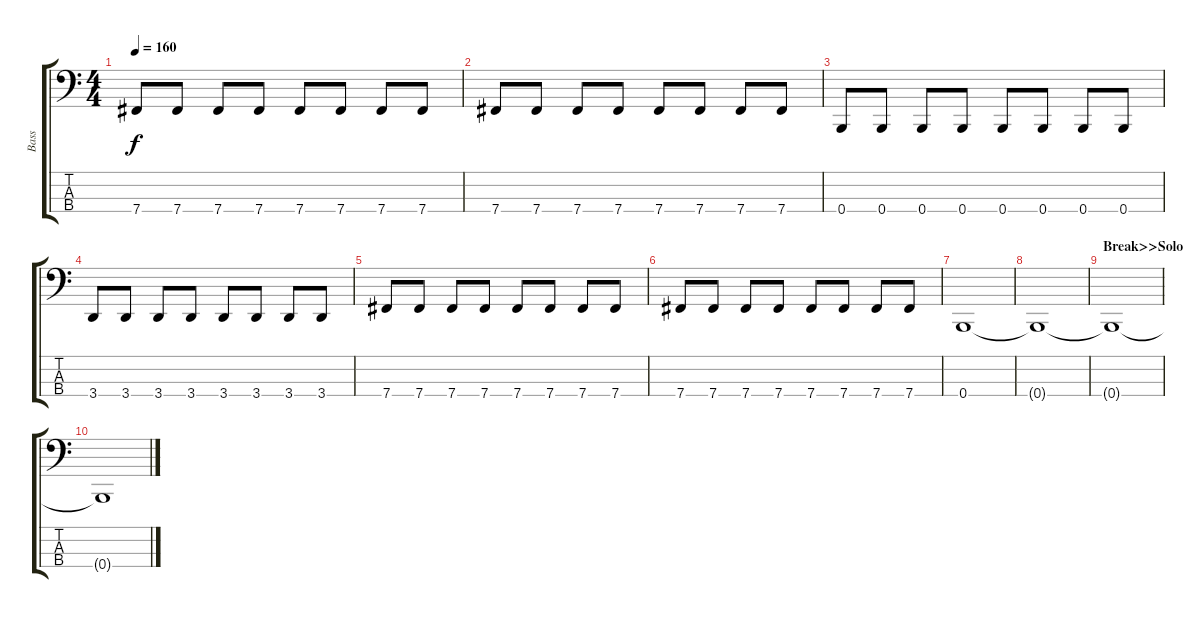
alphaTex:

\track ("Bass" "Bass") {instrument fretlessbass}
\staff {score tabs}
\tuning (D2 A1 E1 B0) {hide}
\ts (4 4)
\tempo 160
\clef f4
\ks c
7.4.8{dy f instrument electricbassfinger} 7.4.8 7.4.8 7.4.8 7.4.8 7.4.8 7.4.8 7.4.8 |
7.4.8{instrument electricbassfinger} 7.4.8 7.4.8 7.4.8 7.4.8 7.4.8 7.4.8 7.4.8 |
0.4.8{instrument electricbassfinger} 0.4.8 0.4.8 0.4.8 0.4.8 0.4.8 0.4.8 0.4.8 |
3.4.8{instrument electricbassfinger} 3.4.8 3.4.8 3.4.8 3.4.8 3.4.8 3.4.8 3.4.8 |
7.4.8{instrument electricbassfinger} 7.4.8 7.4.8 7.4.8 7.4.8 7.4.8 7.4.8 7.4.8 |
7.4.8{instrument electricbassfinger} 7.4.8 7.4.8 7.4.8 7.4.8 7.4.8 7.4.8 7.4.8 |
0.4.1{instrument fretlessbass} |
0.4{t}.1 |
\section ("" "Break>>Solo")
0.4{t}.1 |
0.4{t}.1
